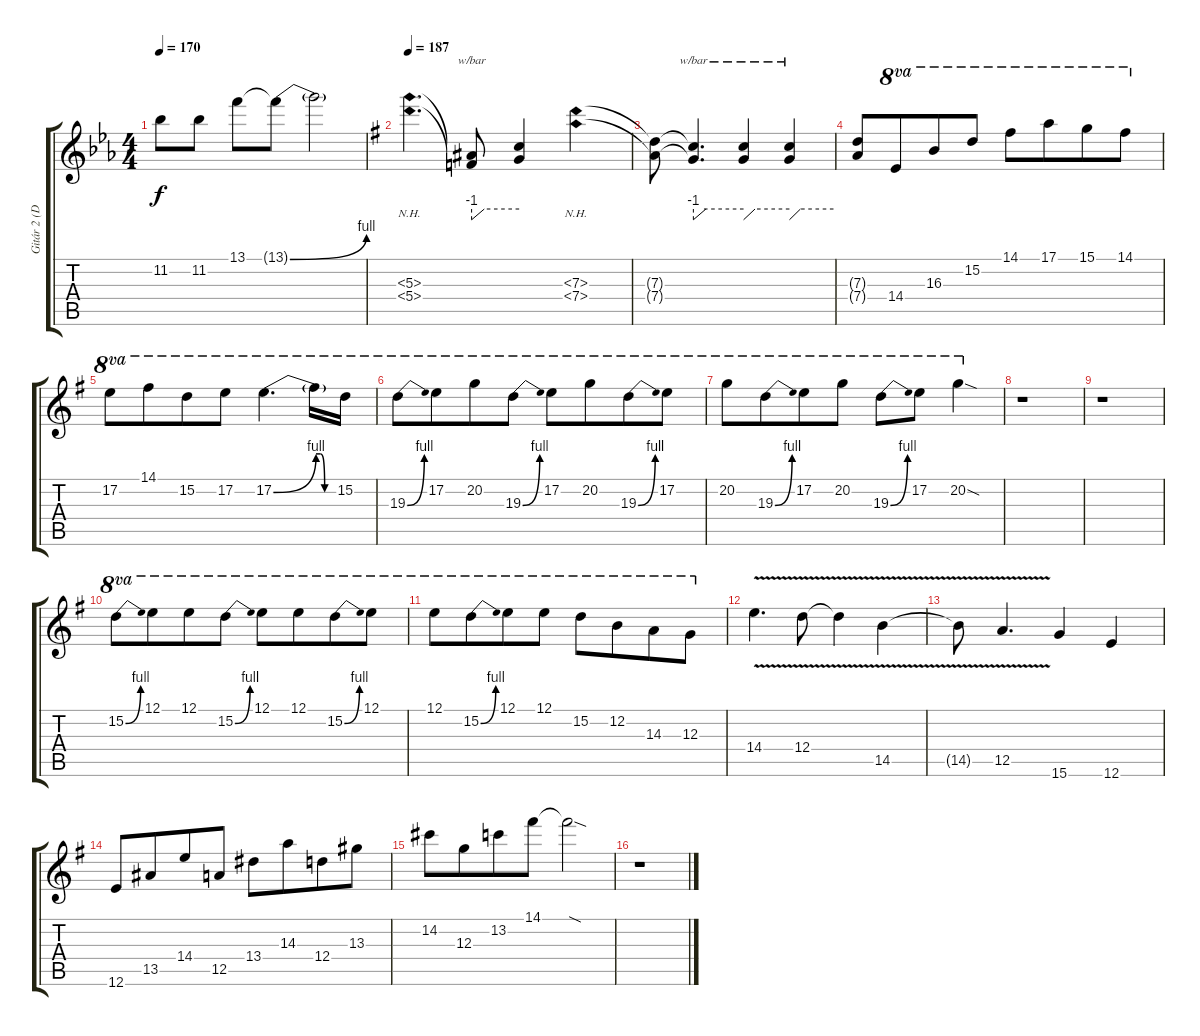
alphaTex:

\track ("Gitár 2 (Dave Murray)" "Gitár 2 (D") {instrument distortionguitar}
\staff {score tabs}
\tuning (E4 B3 G3 D3 A2 E2) {hide}
\ts (4 4)
\tempo 170
\clef g2
\ks eb
11.2.8{dy f} 11.2.8 13.1.8 13.1{be (bend 0 0 60 4) t}.8 13.1{t}.2 |
\tempo 187
\ks g
(5.3{nh} 5.4{nh}).4{d} (5.3{t} 5.4{t}).8{tbe (custom default 0 -4 16 0 60 0)} (5.3{t} 5.4{t}).4 (7.3{nh} 7.4{nh}).4 |
(7.3{t} 7.4{t}).8 (7.3{t} 7.4{t}).4{d tbe (custom default 0 -4 15 0 60 0)} (7.3{t} 7.4{t}).4{tbe (custom default 0 -4 15 0 60 0)} (7.3{t} 7.4{t}).4{tbe (custom default 0 -4 15 0 60 0)} |
(7.3{t} 7.4{t}).8 14.4.8{ot 8va beam merge} 16.3.8{ot 8va} 15.2.8{ot 8va} 14.1.8{ot 8va} 17.1.8{ot 8va beam merge} 15.1.8{ot 8va} 14.1.8{ot 8va} |
17.2.8{ot 8va} 14.1.8{ot 8va beam merge} 15.2.8{ot 8va} 17.2.8{ot 8va} 17.2{be (bend 0 0 60 4)}.4{d ot 8va} 17.2{be (custom 0 4 15 4 30 0 60 0) t}.16{ot 8va} 15.2.16{ot 8va} |
19.3{be (bend 0 0 60 4)}.8{ot 8va} 17.2.8{ot 8va beam merge} 20.2.8{ot 8va} 19.3{be (bend 0 0 60 4)}.8{ot 8va} 17.2.8{ot 8va} 20.2.8{ot 8va beam merge} 19.3{be (bend 0 0 60 4)}.8{ot 8va} 17.2.8{ot 8va} |
20.2.8{ot 8va} 19.3{be (bend 0 0 60 4)}.8{ot 8va beam merge} 17.2.8{ot 8va} 20.2.8{ot 8va} 19.3{be (bend 0 0 60 4)}.8{ot 8va} 17.2.8{ot 8va} 20.2{sod}.4{ot 8va} |
r.1 |
r.1 |
15.2{be (bend 0 0 60 4)}.8{ot 8va} 12.1.8{ot 8va beam merge} 12.1.8{ot 8va} 15.2{be (bend 0 0 60 4)}.8{ot 8va} 12.1.8{ot 8va} 12.1.8{ot 8va beam merge} 15.2{be (bend 0 0 60 4)}.8{ot 8va} 12.1.8{ot 8va} |
12.1.8{ot 8va} 15.2{be (bend 0 0 60 4)}.8{ot 8va beam merge} 12.1.8{ot 8va} 12.1.8{ot 8va} 15.2.8{ot 8va} 12.2.8{ot 8va beam merge} 14.3.8{ot 8va} 12.3.8{ot 8va} |
14.4{v}.4{d} 12.4{v}.8 12.4{t}.4 14.5{v}.4 |
14.5{t}.8 12.5{v}.4{d} 15.6.4 12.6.4 |
12.6.8 13.5.8{beam merge} 14.4.8 12.5.8 13.4.8 14.3.8{beam merge} 12.4.8 13.3.8 |
14.2.8 12.3.8{beam merge} 13.2.8 14.1.8 14.1{sod t}.2 |
r.1
